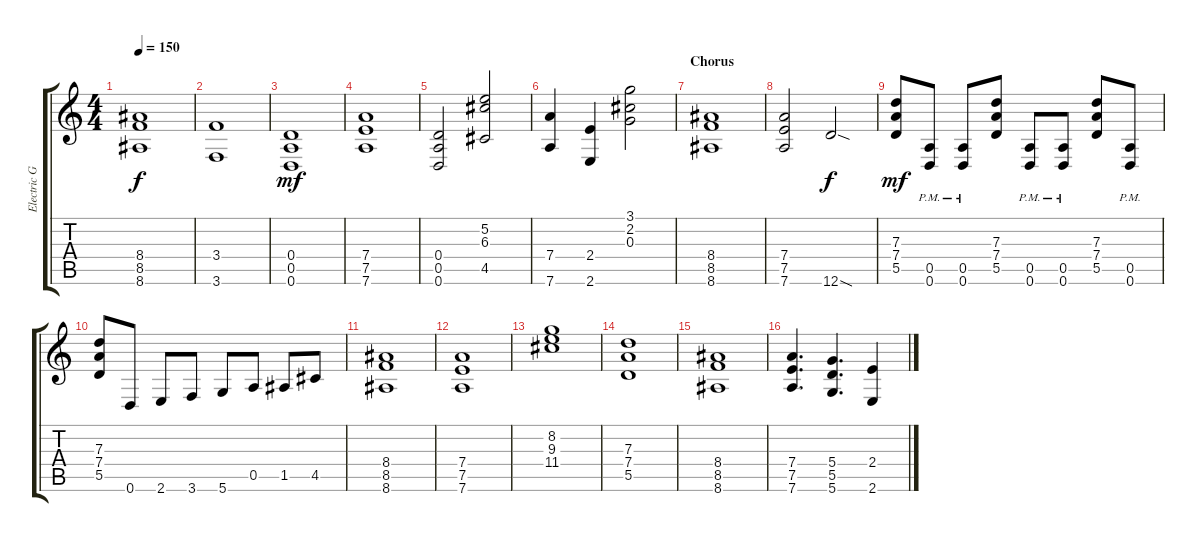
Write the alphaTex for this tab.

\track ("Electric Guitar 2" "Electric G") {instrument distortionguitar}
\staff {score tabs}
\tuning (E4 B3 G3 D3 A2 D2) {hide}
\ts (4 4)
\tempo 150
\clef g2
\ks c
(8.4 8.5 8.6).1{dy f} |
(3.4 3.6).1 |
(0.4 0.5 0.6).1{dy mf} |
(7.4 7.5 7.6).1 |
(0.4 0.5 0.6).2 (5.2 6.3 4.5).2 |
(7.4 7.6).4 (2.4 2.6).4 (3.1 2.2 0.3).2 |
\section ("" "Chorus")
(8.4 8.5 8.6).1 |
(7.4 7.5 7.6).2 12.6{sod}.2{dy f} |
(7.3 7.4 5.5).8{dy mf} (0.5{pm} 0.6{pm}).8 (0.5{pm} 0.6{pm}).8 (7.3 7.4 5.5).8 (0.5{pm} 0.6{pm}).8 (0.5{pm} 0.6{pm}).8 (7.3 7.4 5.5).8 (0.5{pm} 0.6{pm}).8 |
(7.3 7.4 5.5).8 0.6.8 2.6.8 3.6.8 5.6.8 0.5.8 1.5.8 4.5.8 |
(8.4 8.5 8.6).1 |
(7.4 7.5 7.6).1 |
(8.2 9.3 11.4).1 |
(7.3 7.4 5.5).1 |
(8.4 8.5 8.6).1 |
(7.4 7.5 7.6).4{d} (5.4 5.5 5.6).4{d} (2.4 2.6).4
